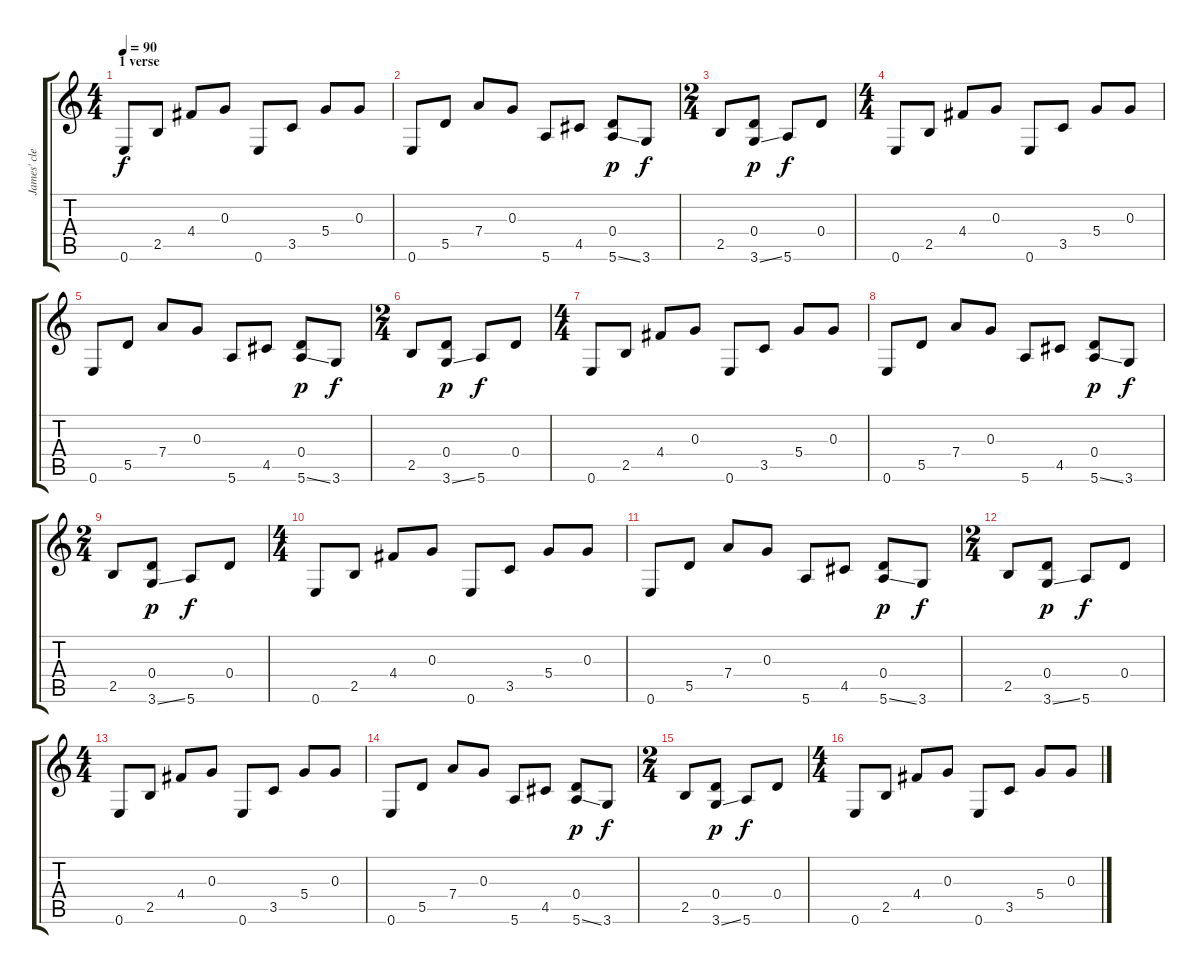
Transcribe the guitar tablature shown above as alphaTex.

\track ("James' clean" "James' cle") {instrument electricguitarclean}
\staff {score tabs}
\tuning (E4 B3 G3 D3 A2 E2) {hide}
\ts (4 4)
\section ("" "1 verse")
\tempo 90
\clef g2
\ks c
0.6.8{dy f} 2.5.8 4.4.8 0.3.8 0.6.8 3.5.8 5.4.8 0.3.8 |
0.6.8 5.5.8 7.4.8 0.3.8 5.6.8 4.5.8 (0.4 5.6{ss}).8{dy p} 3.6.8{dy f} |
\ts (2 4)
2.5.8 (0.4 3.6{ss}).8{dy p} 5.6.8{dy f} 0.4.8 |
\ts (4 4)
0.6.8 2.5.8 4.4.8 0.3.8 0.6.8 3.5.8 5.4.8 0.3.8 |
0.6.8 5.5.8 7.4.8 0.3.8 5.6.8 4.5.8 (0.4 5.6{ss}).8{dy p} 3.6.8{dy f} |
\ts (2 4)
2.5.8 (0.4 3.6{ss}).8{dy p} 5.6.8{dy f} 0.4.8 |
\ts (4 4)
0.6.8 2.5.8 4.4.8 0.3.8 0.6.8 3.5.8 5.4.8 0.3.8 |
0.6.8 5.5.8 7.4.8 0.3.8 5.6.8 4.5.8 (0.4 5.6{ss}).8{dy p} 3.6.8{dy f} |
\ts (2 4)
2.5.8 (0.4 3.6{ss}).8{dy p} 5.6.8{dy f} 0.4.8 |
\ts (4 4)
0.6.8 2.5.8 4.4.8 0.3.8 0.6.8 3.5.8 5.4.8 0.3.8 |
0.6.8 5.5.8 7.4.8 0.3.8 5.6.8 4.5.8 (0.4 5.6{ss}).8{dy p} 3.6.8{dy f} |
\ts (2 4)
2.5.8 (0.4 3.6{ss}).8{dy p} 5.6.8{dy f} 0.4.8 |
\ts (4 4)
0.6.8 2.5.8 4.4.8 0.3.8 0.6.8 3.5.8 5.4.8 0.3.8 |
0.6.8 5.5.8 7.4.8 0.3.8 5.6.8 4.5.8 (0.4 5.6{ss}).8{dy p} 3.6.8{dy f} |
\ts (2 4)
2.5.8 (0.4 3.6{ss}).8{dy p} 5.6.8{dy f} 0.4.8 |
\ts (4 4)
0.6.8 2.5.8 4.4.8 0.3.8 0.6.8 3.5.8 5.4.8 0.3.8
